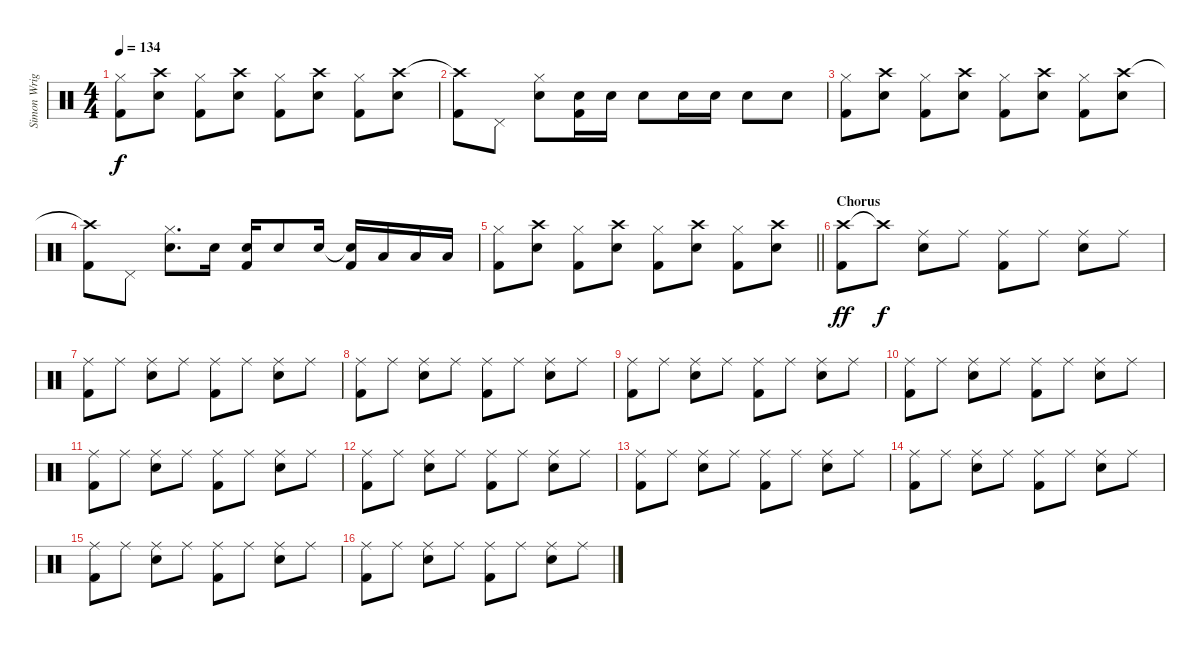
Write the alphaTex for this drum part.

\track ("Simon Wright" "Simon Wrig") {instrument percussion}
\staff {score}
\articulation defaults
\ts (4 4)
\tempo 134
\clef neutral
\ks c
("Hi-Hat (closed)" "Kick (hit) 2").8{dy f} ("Crash high (hit)" "Snare (hit) 2").8 ("Hi-Hat (closed)" "Kick (hit) 2").8 ("Crash high (hit)" "Snare (hit) 2").8 ("Hi-Hat (closed)" "Kick (hit) 2").8 ("Crash high (hit)" "Snare (hit) 2").8 ("Hi-Hat (closed)" "Kick (hit) 2").8 ("Crash high (hit)" "Snare (hit) 2").8 |
("Crash high (hit)"{t} "Kick (hit) 2").8 "Pedal Hi-Hat (hit)".8 ("Hi-Hat (closed)" "Snare (hit) 2").8 ("Snare (hit) 2" "Kick (hit) 2").16 "Snare (hit) 2".16 "Snare (hit) 2".8 "Snare (hit) 2".16 "Snare (hit) 2".16 "Snare (hit) 2".8 "Snare (hit) 2".8 |
("Hi-Hat (closed)" "Kick (hit) 2").8 ("Crash high (hit)" "Snare (hit) 2").8 ("Hi-Hat (closed)" "Kick (hit) 2").8 ("Crash high (hit)" "Snare (hit) 2").8 ("Hi-Hat (closed)" "Kick (hit) 2").8 ("Crash high (hit)" "Snare (hit) 2").8 ("Hi-Hat (closed)" "Kick (hit) 2").8 ("Crash high (hit)" "Snare (hit) 2").8 |
("Crash high (hit)"{t} "Kick (hit) 2").8 "Pedal Hi-Hat (hit)".8 ("Hi-Hat (closed)" "Snare (hit) 2").8{d} "Snare (hit) 2".16 ("Snare (hit) 2" "Kick (hit) 2").16 "Snare (hit) 2".8 "Snare (hit) 2".16 ("Snare (hit)"{t} "Kick (hit) 2").16 "Low Tom (hit)".16 "Low Tom (hit)".16 "Low Tom (hit)".16 |
\barLineRight lightlight
("Hi-Hat (closed)" "Kick (hit) 2").8 ("Crash high (hit)" "Snare (hit) 2").8 ("Hi-Hat (closed)" "Kick (hit) 2").8 ("Crash high (hit)" "Snare (hit) 2").8 ("Hi-Hat (closed)" "Kick (hit) 2").8 ("Crash high (hit)" "Snare (hit) 2").8 ("Hi-Hat (closed)" "Kick (hit) 2").8 ("Crash high (hit)" "Snare (hit) 2").8 |
\section ("" "Chorus")
("Crash high (hit)" "Kick (hit) 2").8{dy ff} "Crash high (hit)"{t}.8{dy f} ("Ride (middle)" "Snare (hit) 2").8 "Ride (middle)".8 ("Ride (middle)" "Kick (hit) 2").8 "Ride (middle)".8 ("Ride (middle)" "Snare (hit) 2").8 "Ride (middle)".8 |
("Ride (middle)" "Kick (hit) 2").8 "Ride (middle)".8 ("Ride (middle)" "Snare (hit) 2").8 "Ride (middle)".8 ("Ride (middle)" "Kick (hit) 2").8 "Ride (middle)".8 ("Ride (middle)" "Snare (hit) 2").8 "Ride (middle)".8 |
("Ride (middle)" "Kick (hit) 2").8 "Ride (middle)".8 ("Ride (middle)" "Snare (hit) 2").8 "Ride (middle)".8 ("Ride (middle)" "Kick (hit) 2").8 "Ride (middle)".8 ("Ride (middle)" "Snare (hit) 2").8 "Ride (middle)".8 |
("Ride (middle)" "Kick (hit) 2").8 "Ride (middle)".8 ("Ride (middle)" "Snare (hit) 2").8 "Ride (middle)".8 ("Ride (middle)" "Kick (hit) 2").8 "Ride (middle)".8 ("Ride (middle)" "Snare (hit) 2").8 "Ride (middle)".8 |
("Ride (middle)" "Kick (hit) 2").8 "Ride (middle)".8 ("Ride (middle)" "Snare (hit) 2").8 "Ride (middle)".8 ("Ride (middle)" "Kick (hit) 2").8 "Ride (middle)".8 ("Ride (middle)" "Snare (hit) 2").8 "Ride (middle)".8 |
("Ride (middle)" "Kick (hit) 2").8 "Ride (middle)".8 ("Ride (middle)" "Snare (hit) 2").8 "Ride (middle)".8 ("Ride (middle)" "Kick (hit) 2").8 "Ride (middle)".8 ("Ride (middle)" "Snare (hit) 2").8 "Ride (middle)".8 |
("Ride (middle)" "Kick (hit) 2").8 "Ride (middle)".8 ("Ride (middle)" "Snare (hit) 2").8 "Ride (middle)".8 ("Ride (middle)" "Kick (hit) 2").8 "Ride (middle)".8 ("Ride (middle)" "Snare (hit) 2").8 "Ride (middle)".8 |
("Ride (middle)" "Kick (hit) 2").8 "Ride (middle)".8 ("Ride (middle)" "Snare (hit) 2").8 "Ride (middle)".8 ("Ride (middle)" "Kick (hit) 2").8 "Ride (middle)".8 ("Ride (middle)" "Snare (hit) 2").8 "Ride (middle)".8 |
("Ride (middle)" "Kick (hit) 2").8 "Ride (middle)".8 ("Ride (middle)" "Snare (hit) 2").8 "Ride (middle)".8 ("Ride (middle)" "Kick (hit) 2").8 "Ride (middle)".8 ("Ride (middle)" "Snare (hit) 2").8 "Ride (middle)".8 |
("Ride (middle)" "Kick (hit) 2").8 "Ride (middle)".8 ("Ride (middle)" "Snare (hit) 2").8 "Ride (middle)".8 ("Ride (middle)" "Kick (hit) 2").8 "Ride (middle)".8 ("Ride (middle)" "Snare (hit) 2").8 "Ride (middle)".8 |
("Ride (middle)" "Kick (hit) 2").8 "Ride (middle)".8 ("Ride (middle)" "Snare (hit) 2").8 "Ride (middle)".8 ("Ride (middle)" "Kick (hit) 2").8 "Ride (middle)".8 ("Ride (middle)" "Snare (hit) 2").8 "Ride (middle)".8
